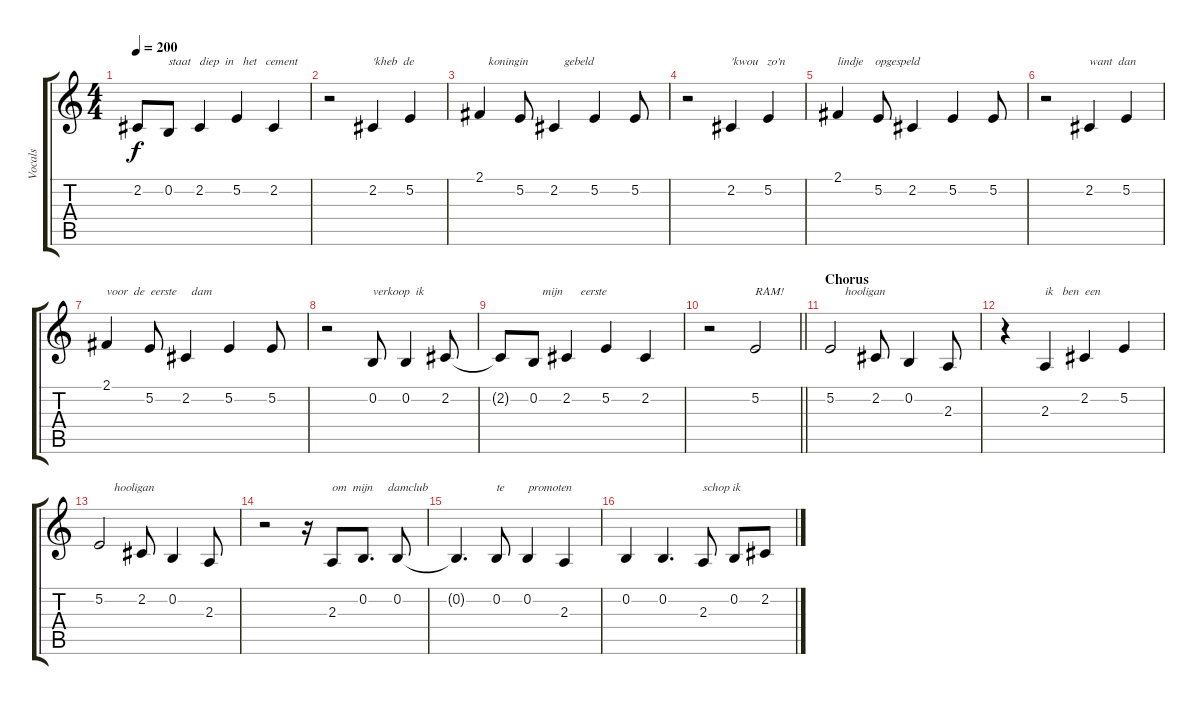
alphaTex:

\track ("Vocals" "Vocals") {instrument cello}
\staff {score tabs}
\tuning (E4 B3 G3 D3 A2 E2) {hide}
\ts (4 4)
\tempo 200
\clef g2
\ks c
2.2{t}.8{dy f} 0.2.8{txt "staat   diep  in   het   cement"} 2.2.4 5.2.4 2.2.4 |
r.2 2.2.4{txt "'kheb  de"} 5.2.4 |
2.1.4{txt "   koningin            gebeld"} 5.2.8 2.2.4 5.2.4 5.2.8 |
r.2 2.2.4{txt "'kwou   zo'n"} 5.2.4 |
2.1.4{txt "lindje    opgespeld"} 5.2.8 2.2.4 5.2.4 5.2.8 |
r.2 2.2.4{txt "want  dan"} 5.2.4 |
2.1.4{txt "voor  de  eerste     dam"} 5.2.8 2.2.4 5.2.4 5.2.8 |
r.2 0.2.8{txt "verkoop  ik"} 0.2.4 2.2.8 |
2.2{t}.8 0.2.8{txt "   mijn      eerste"} 2.2.4 5.2.4 2.2.4 |
\barLineRight lightlight
r.2 5.2.2{txt "RAM!"} |
\section ("" "Chorus")
5.2.2{txt "     hooligan"} 2.2.8 0.2.4 2.3.8 |
r.4 2.3.4{txt "ik   ben  een"} 2.2.4 5.2.4 |
5.2.2{txt "     hooligan"} 2.2.8 0.2.4 2.3.8 |
r.2 r.16 2.3.8{txt "om  mijn     damclub"} 0.2.8{d} 0.2.8 |
0.2{t}.4{d} 0.2.8{txt "te        promoten"} 0.2.4 2.3.4 |
0.2.4 0.2.4{d} 2.3.8{txt "schop ik"} 0.2.8 2.2.8
